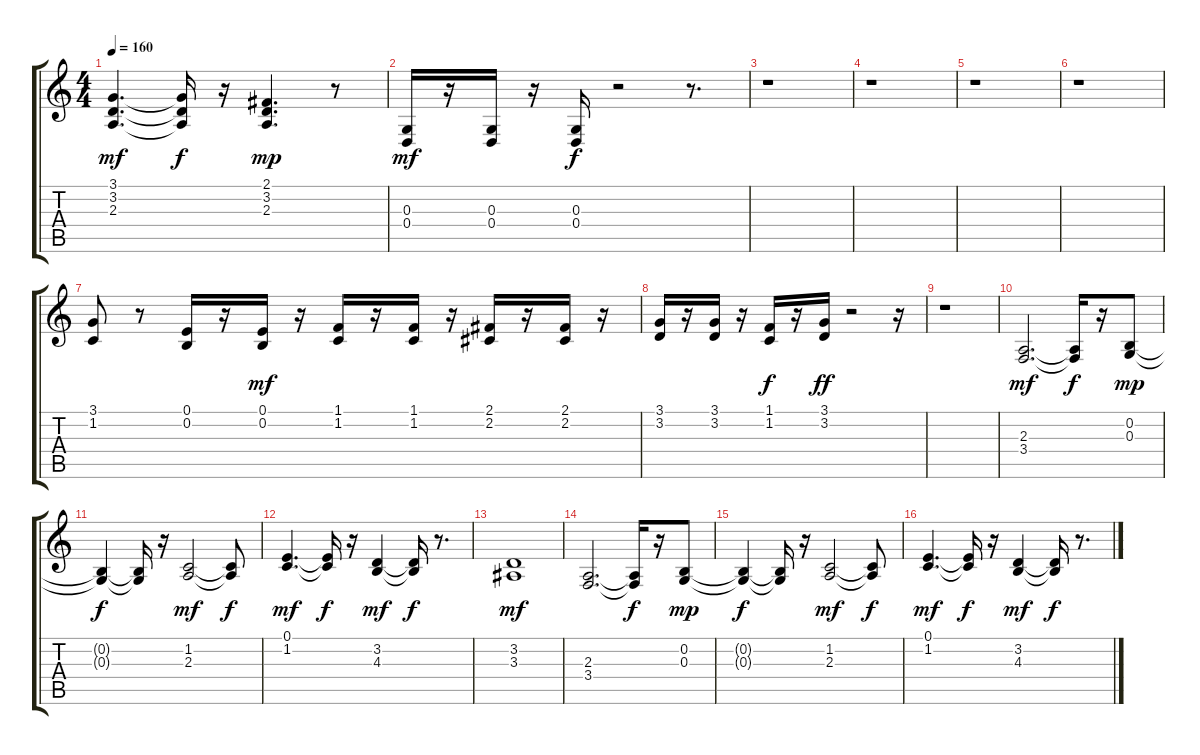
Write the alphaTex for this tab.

\track "" {instrument pad3polysynth}
\staff {score tabs}
\tuning (E4 B3 G3 D3 A2 E2) {hide}
\ts (4 4)
\tempo 160
\clef g2
\ks c
(3.1 3.2 2.3).4{d dy mf} (3.1{t} 3.2{t} 2.3{t}).16{dy f} r.16 (2.1 3.2 2.3).4{d dy mp} r.8 |
(0.3 0.4).16{dy mf} r.16 (0.3 0.4).16 r.16 (0.3 0.4).16{dy f} r.2 r.8{d} |
r.1 |
r.1 |
r.1 |
r.1 |
(3.1 1.2).8 r.8 (0.1 0.2).16 r.16 (0.1 0.2).16{dy mf} r.16 (1.1 1.2).16 r.16 (1.1 1.2).16 r.16 (2.1 2.2).16 r.16 (2.1 2.2).16 r.16 |
(3.1 3.2).16 r.16 (3.1 3.2).16 r.16 (1.1 1.2).16{dy f} r.16 (3.1 3.2).16{dy ff} r.2 r.16 |
r.1 |
(2.3 3.4).2{d dy mf} (2.3{t} 3.4{t}).16{dy f} r.16 (0.2 0.3).8{dy mp} |
(0.2{t} 0.3{t}).4{dy f} (0.2{t} 0.3{t}).16 r.16 (1.2 2.3).2{dy mf} (1.2{t} 2.3{t}).8{dy f} |
(0.1 1.2).4{d dy mf} (0.1{t} 1.2{t}).16{dy f} r.16 (3.2 4.3).4{dy mf} (3.2{t} 4.3{t}).16{dy f} r.8{d} |
(3.2 3.3).1{dy mf} |
(2.3 3.4).2{d} (2.3{t} 3.4{t}).16{dy f} r.16 (0.2 0.3).8{dy mp} |
(0.2{t} 0.3{t}).4{dy f} (0.2{t} 0.3{t}).16 r.16 (1.2 2.3).2{dy mf} (1.2{t} 2.3{t}).8{dy f} |
(0.1 1.2).4{d dy mf} (0.1{t} 1.2{t}).16{dy f} r.16 (3.2 4.3).4{dy mf} (3.2{t} 4.3{t}).16{dy f} r.8{d}
